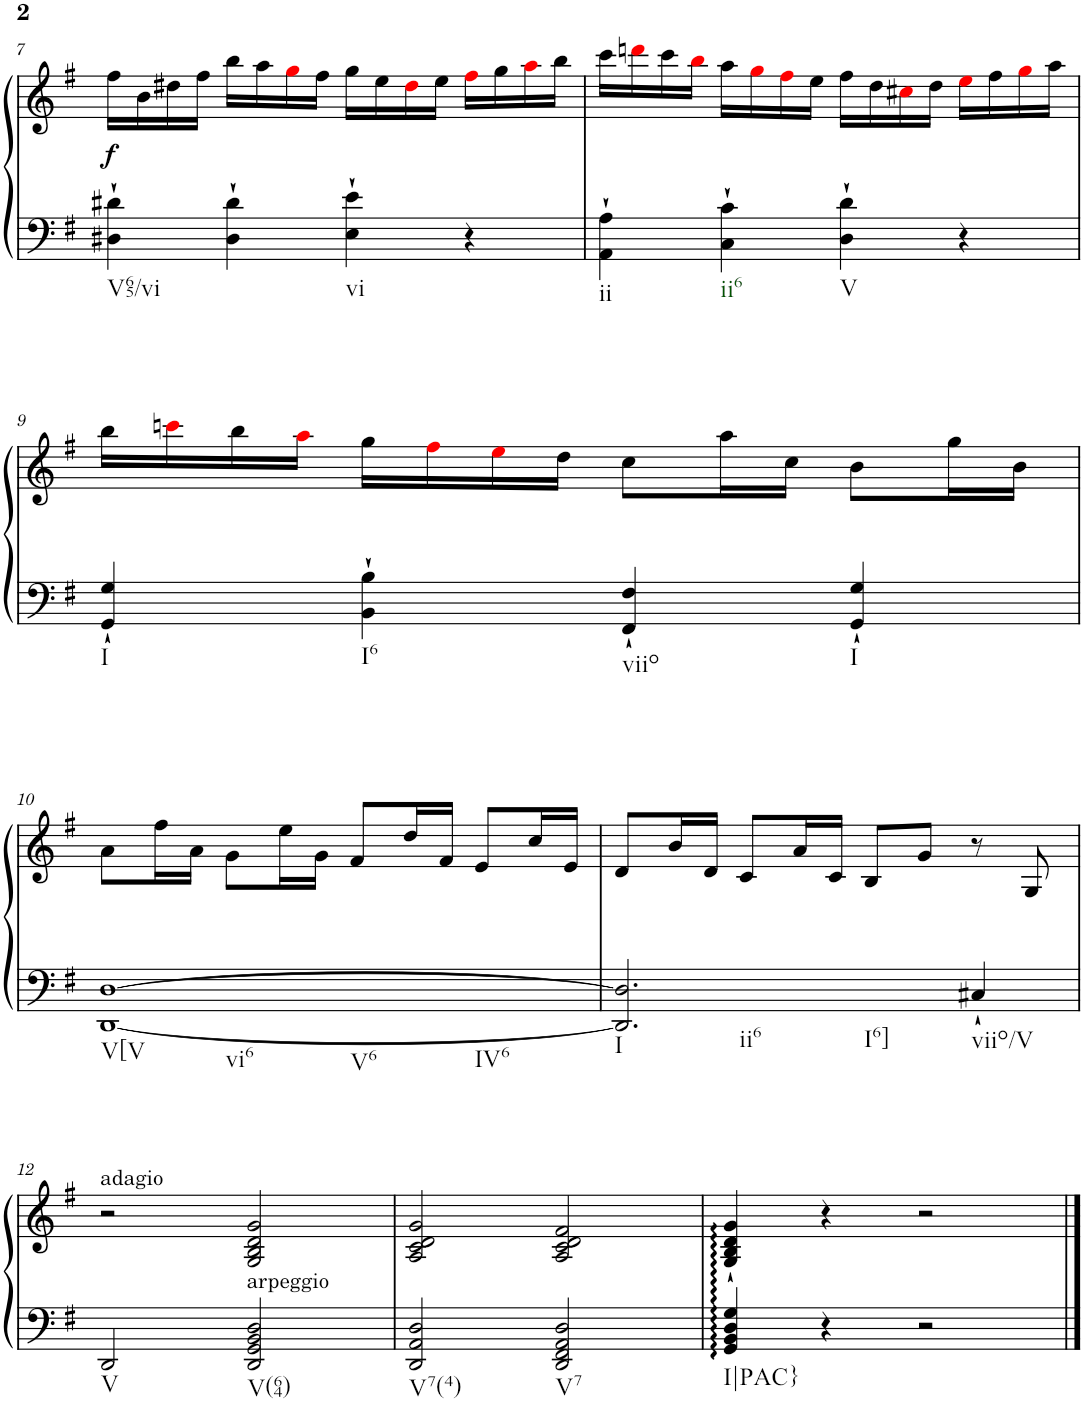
**kern	**kern	**dynam
*part1	*part1	*part1
*staff2	*staff1	*staff1/2
*I"Harpsichord	*	*
*I'Hch.	*	*
!!LO:PB:g=z
*clefF4	*clefG2	*
*k[f#]	*k[f#]	*
*M4/4	*M4/4	*
*met(c)	*met(c)	*
=7	=7	=7
!LO:TX:b:t=V65/vi	!	!
!	!	!LO:DY:b
4D#X\` 4d#X\`	16ff#\LL	f
.	16b\	.
.	16dd#X\	.
.	16ff#\JJ	.
4D#\` 4d#\`	16bb\LL	.
.	16aa\	.
.	16ggi\	.
.	16ff#\JJ	.
!LO:TX:b:t=vi	!	!
4E\` 4e\`	16gg\LL	.
.	16ee\	.
.	16dd#i\	.
.	16ee\JJ	.
4r	16ff#i\LL	.
.	16gg\	.
.	16aai\	.
.	16bb\JJ	.
=8	=8	=8
!LO:TX:b:t=ii	!	!
4AA\` 4A\`	16ccc\LL	.
.	16dddni\	.
.	16ccc\	.
.	16bbi\JJ	.
!LO:TX:b:t=ii6	!	!
4C\` 4c\`	16aa\LL	.
.	16ggi\	.
.	16ff#i\	.
.	16ee\JJ	.
!LO:TX:b:t=V	!	!
4D\` 4d\`	16ff#\LL	.
.	16dd\	.
.	16cc#Xi\	.
.	16dd\JJ	.
4r	16eei\LL	.
.	16ff#\	.
.	16ggi\	.
.	16aa\JJ	.
!!LO:LB:g=z
=9	=9	=9
!LO:TX:b:t=I	!	!
4GG/` 4G/`	16bb\LL	.
.	16cccni\	.
.	16bb\	.
.	16aai\JJ	.
!LO:TX:b:t=I6	!	!
4BB\` 4B\`	16gg\LL	.
.	16ff#i\	.
.	16eei\	.
.	16dd\JJ	.
!LO:TX:b:t=viio	!	!
4FF#/` 4F#/`	8cc\L	.
.	16aa\L	.
.	16cc\JJ	.
!LO:TX:b:t=I	!	!
4GG/` 4G/`	8b\L	.
.	16gg\L	.
.	16b\JJ	.
!!LO:LB:g=z
=10	=10	=10
!LO:TX:b:t=V[V	!	!
!LO:TX:b:t=vi6	!	!
!LO:TX:b:t=V6	!	!
!LO:TX:b:t=IV6	!	!
[1DD [1D	8a\L	.
.	16ff#\L	.
.	16a\JJ	.
.	8g\L	.
.	16ee\L	.
.	16g\JJ	.
.	8f#/L	.
.	16dd/L	.
.	16f#/JJ	.
.	8e/L	.
.	16cc/L	.
.	16e/JJ	.
=11	=11	=11
!LO:TX:b:t=I	!	!
!LO:TX:b:t=ii6	!	!
!LO:TX:b:t=I6]	!	!
2.DD/] 2.D/]	8d/L	.
.	16b/L	.
.	16d/JJ	.
.	8c/L	.
.	16a/L	.
.	16c/JJ	.
.	8B/L	.
.	8g/J	.
!LO:TX:b:t=viio/V	!	!
4C#X`/	8r	.
.	8G/	.
!!LO:LB:g=z
=12	=12	=12
!	!LO:TX:a:t=adagio	!
!LO:TX:b:t=V	!	!
2DD/	2r	.
!LO:TX:a:t=arpeggio	!	!
!LO:TX:b:t=V(64)	!	!
2DD/ 2GG/ 2BB/ 2D/	2G/ 2B/ 2d/ 2g/	.
=13	=13	=13
!LO:TX:b:t=V7(4)	!	!
2DD/ 2AA/ 2D/	2A/ 2c/ 2d/ 2g/	.
!LO:TX:b:t=V7	!	!
2DD/ 2FF#/ 2AA/ 2D/	2A/ 2c/ 2d/ 2f#/	.
=14	=14	=14
!LO:TX:b:t=I|PAC}	!	!
4GG/ 4BB/ 4D/ 4G/	4G/:` 4B/:` 4d/:` 4g/:`	.
4r	4r	.
2r	2r	.
==	==	==
*-	*-	*-
